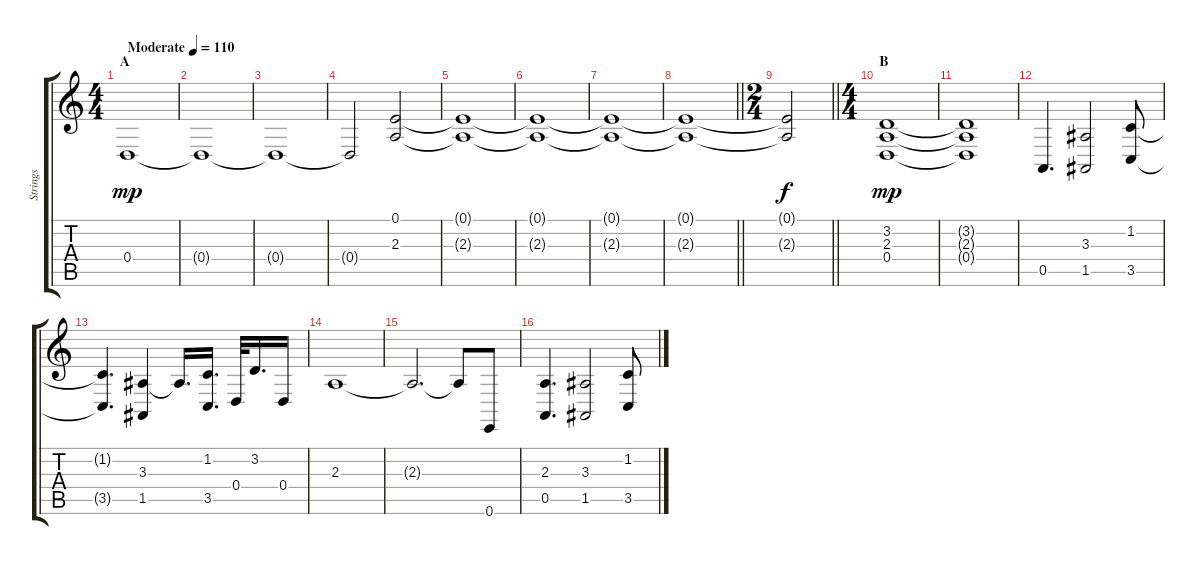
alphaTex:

\track ("Strings" "Strings") {instrument synthstrings1}
\staff {score tabs}
\tuning (E4 B3 G3 D3 A2 E2) {hide}
\ts (4 4)
\section ("" "A")
\tempo (110 "Moderate")
\clef g2
\ks c
0.4.1{dy mp instrument synthstrings1} |
0.4{t}.1 |
0.4{t}.1 |
0.4{t}.2 (0.1 2.3).2 |
(0.1{t} 2.3{t}).1 |
(0.1{t} 2.3{t}).1 |
(0.1{t} 2.3{t}).1 |
\barLineRight lightlight
(0.1{t} 2.3{t}).1 |
\ts (2 4)
\barLineRight lightlight
(0.1{t} 2.3{t}).2{dy f} |
\ts (4 4)
\section ("" "B")
(3.2 2.3 0.4).1{dy mp} |
(3.2{t} 2.3{t} 0.4{t}).1 |
0.5.4{d} (3.3 1.5).2 (1.2 3.5).8 |
(1.2{t} 3.5{t}).4{d} (3.3 1.5).4 3.3{t}.16{d} (1.2 3.5).16{d} 0.4.32 3.2.16{d} 0.4.16 |
2.3.1 |
2.3{t}.2{d} 2.3{t}.8 0.6.8 |
(2.3 0.5).4{d} (3.3 1.5).2 (1.2 3.5).8
